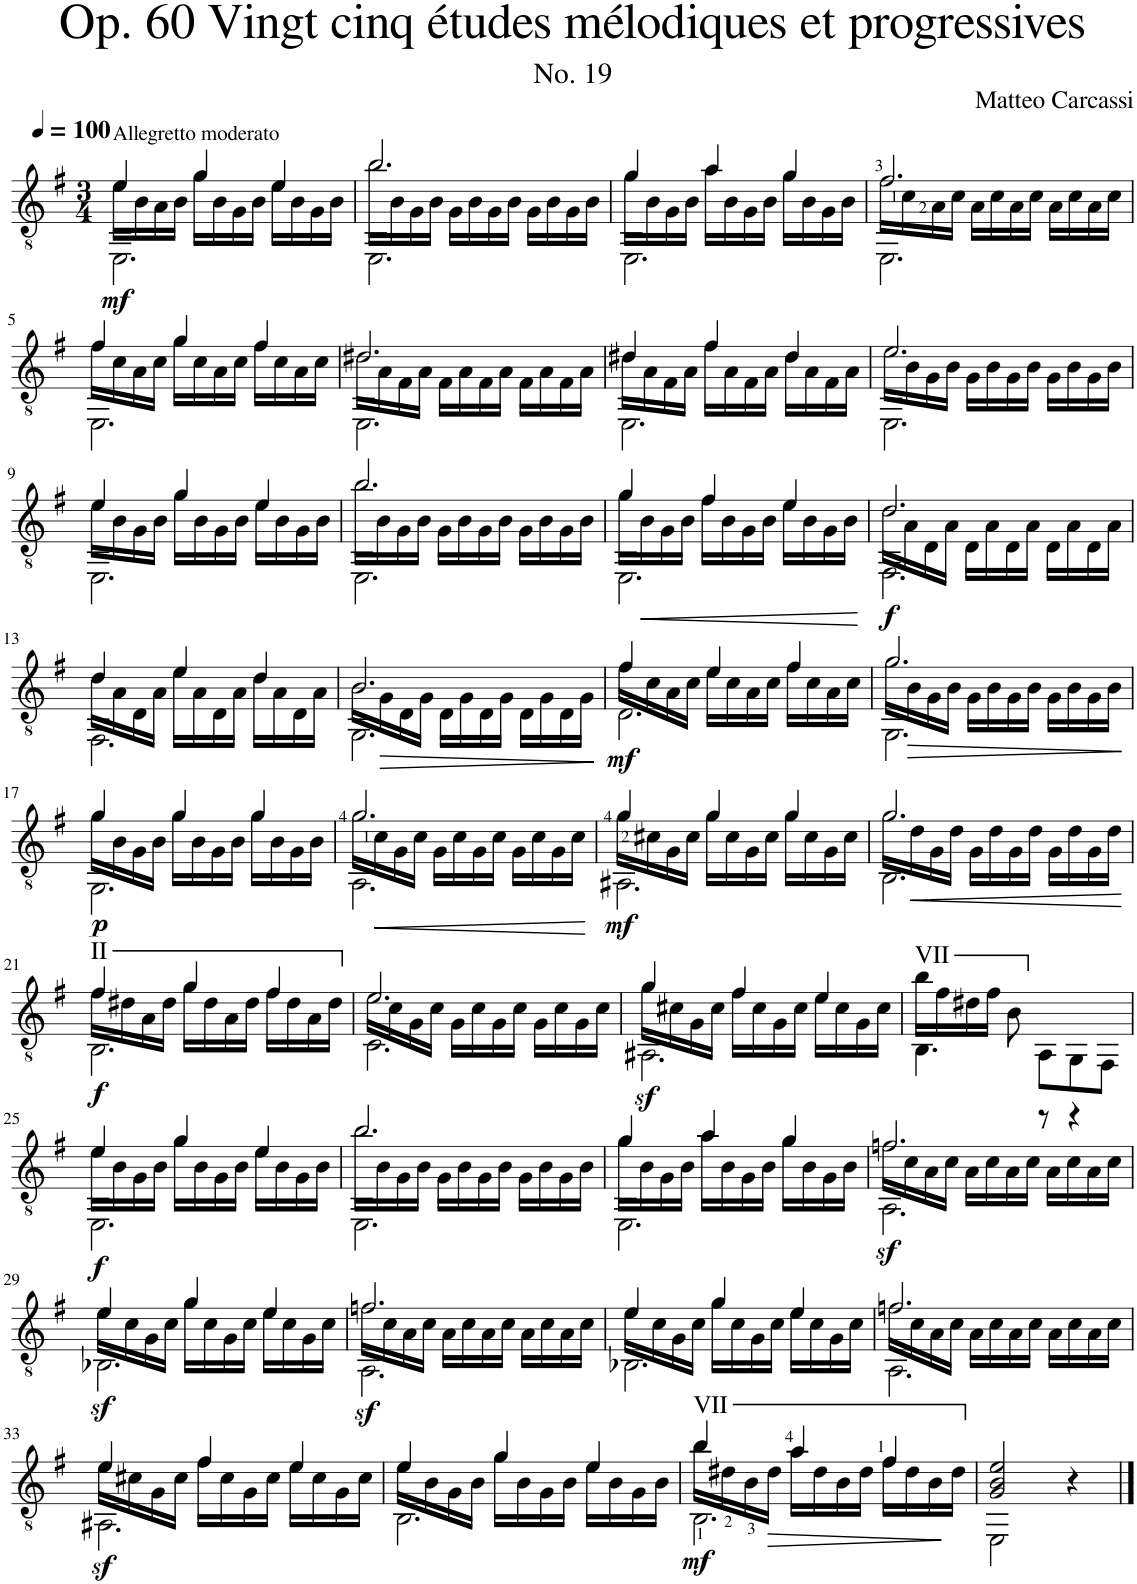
**kern	**dynam
*part1	*part1
*staff1	*staff1
*I"Classical Guitar	*
*I'Guit.	*
*clefGv2	*
*k[f#]	*
*M3/4	*
*MM100	*
=1	=1
*^	*
*	*^	*
!LO:TX:a:t=Allegretto moderato	!	!	!
!	!	!	!LO:DY:b
4e/	2.EE\	16e\LL	mf
.	.	16B\	.
.	.	16A\	.
.	.	16B\JJ	.
4g/	.	16g\LL	.
.	.	16B\	.
.	.	16G\	.
.	.	16B\JJ	.
4e/	.	16e\LL	.
.	.	16B\	.
.	.	16G\	.
.	.	16B\JJ	.
=2	=2	=2	=2
2.b/	2.EE\	16b\LL	.
.	.	16B\	.
.	.	16G\	.
.	.	16B\JJ	.
.	.	16G\LL	.
.	.	16B\	.
.	.	16G\	.
.	.	16B\JJ	.
.	.	16G\LL	.
.	.	16B\	.
.	.	16G\	.
.	.	16B\JJ	.
=3	=3	=3	=3
4g/	2.EE\	16g\LL	.
.	.	16B\	.
.	.	16G\	.
.	.	16B\JJ	.
4a/	.	16a\LL	.
.	.	16B\	.
.	.	16G\	.
.	.	16B\JJ	.
4g/	.	16g\LL	.
.	.	16B\	.
.	.	16G\	.
.	.	16B\JJ	.
=4	=4	=4	=4
2.f#/	2.EE\	16f#\LL	.
.	.	16c\	.
.	.	16A\	.
.	.	16c\JJ	.
.	.	16A\LL	.
.	.	16c\	.
.	.	16A\	.
.	.	16c\JJ	.
.	.	16A\LL	.
.	.	16c\	.
.	.	16A\	.
.	.	16c\JJ	.
!!LO:LB:g=z	!!	!!
=5	=5	=5	=5
4f#/	2.EE\	16f#\LL	.
.	.	16c\	.
.	.	16A\	.
.	.	16c\JJ	.
4g/	.	16g\LL	.
.	.	16c\	.
.	.	16A\	.
.	.	16c\JJ	.
4f#/	.	16f#\LL	.
.	.	16c\	.
.	.	16A\	.
.	.	16c\JJ	.
=6	=6	=6	=6
2.d#X/	2.EE\	16d#\LL	.
.	.	16A\	.
.	.	16F#\	.
.	.	16A\JJ	.
.	.	16F#\LL	.
.	.	16A\	.
.	.	16F#\	.
.	.	16A\JJ	.
.	.	16F#\LL	.
.	.	16A\	.
.	.	16F#\	.
.	.	16A\JJ	.
=7	=7	=7	=7
4d#X/	2.EE\	16d#\LL	.
.	.	16A\	.
.	.	16F#\	.
.	.	16A\JJ	.
4f#/	.	16f#\LL	.
.	.	16A\	.
.	.	16F#\	.
.	.	16A\JJ	.
4d#/	.	16d#\LL	.
.	.	16A\	.
.	.	16F#\	.
.	.	16A\JJ	.
=8	=8	=8	=8
2.e/	2.EE\	16e\LL	.
.	.	16B\	.
.	.	16G\	.
.	.	16B\JJ	.
.	.	16G\LL	.
.	.	16B\	.
.	.	16G\	.
.	.	16B\JJ	.
.	.	16G\LL	.
.	.	16B\	.
.	.	16G\	.
.	.	16B\JJ	.
!!LO:LB:g=z	!!	!!
=9	=9	=9	=9
4e/	2.EE\	16e\LL	.
.	.	16B\	.
.	.	16G\	.
.	.	16B\JJ	.
4g/	.	16g\LL	.
.	.	16B\	.
.	.	16G\	.
.	.	16B\JJ	.
4e/	.	16e\LL	.
.	.	16B\	.
.	.	16G\	.
.	.	16B\JJ	.
=10	=10	=10	=10
2.b/	2.EE\	16b\LL	.
.	.	16B\	.
.	.	16G\	.
.	.	16B\JJ	.
.	.	16G\LL	.
.	.	16B\	.
.	.	16G\	.
.	.	16B\JJ	.
.	.	16G\LL	.
.	.	16B\	.
.	.	16G\	.
.	.	16B\JJ	.
=11	=11	=11	=11
4g/	2.EE\	16g\LL	.
!	!	!	!LO:HP:b
.	.	16B\	<
.	.	16G\	.
.	.	16B\JJ	.
4f#/	.	16f#\LL	.
.	.	16B\	.
.	.	16G\	.
.	.	16B\JJ	.
4e/	.	16e\LL	.
.	.	16B\	.
.	.	16G\	.
.	.	16B\JJ	.
=12	=12	=12	=12
!	!	!	!LO:DY:b
2.d/	2.FF#\	16d\LL	f
.	.	16A\	.
.	.	16D\	.
.	.	16A\JJ	.
.	.	16D\LL	.
.	.	16A\	.
.	.	16D\	.
.	.	16A\JJ	.
.	.	16D\LL	.
.	.	16A\	.
.	.	16D\	.
.	.	16A\JJ	.
!!LO:LB:g=z	!!	!!
=13	=13	=13	=13
4d/	2.FF#\	16d\LL	.
.	.	16A\	.
.	.	16D\	.
.	.	16A\JJ	.
4e/	.	16e\LL	.
.	.	16A\	.
.	.	16D\	.
.	.	16A\JJ	.
4d/	.	16d\LL	.
.	.	16A\	.
.	.	16D\	.
.	.	16A\JJ	.
=14	=14	=14	=14
2.B/	2.GG\	16B\LL	.
!	!	!	!LO:HP:b
.	.	16G\	>
.	.	16D\	.
.	.	16G\JJ	.
.	.	16D\LL	.
.	.	16G\	.
.	.	16D\	.
.	.	16G\JJ	.
.	.	16D\LL	.
.	.	16G\	.
.	.	16D\	.
.	.	16G\JJ	.
*v	*v	*v	*
.	[
=15	=15
*^	*
*	*^	*
!	!	!	!LO:DY:b
4f#/	2.D\	16f#\LL	mf
.	.	16c\	.
.	.	16A\	.
.	.	16c\JJ	.
4e/	.	16e\LL	.
.	.	16c\	.
.	.	16A\	.
.	.	16c\JJ	.
4f#/	.	16f#\LL	.
.	.	16c\	.
.	.	16A\	.
.	.	16c\JJ	.
=16	=16	=16	=16
2.g/	2.GG\	16g\LL	.
!	!	!	!LO:HP:b
.	.	16B\	>
.	.	16G\	.
.	.	16B\JJ	.
.	.	16G\LL	.
.	.	16B\	.
.	.	16G\	.
.	.	16B\JJ	.
.	.	16G\LL	.
.	.	16B\	.
.	.	16G\	.
.	.	16B\JJ	.
*v	*v	*v	*
.	]
!!LO:LB:g=z
=17	=17
*^	*
*	*^	*
!	!	!	!LO:DY:b
4g/	2.GG\	16g\LL	p
.	.	16B\	.
.	.	16G\	.
.	.	16B\JJ	.
4g/	.	16g\LL	.
.	.	16B\	.
.	.	16G\	.
.	.	16B\JJ	.
4g/	.	16g\LL	.
.	.	16B\	.
.	.	16G\	.
.	.	16B\JJ	.
=18	=18	=18	=18
2.g/	2.AA\	16g\LL	.
!	!	!	!LO:HP:b
.	.	16c\	<
.	.	16G\	.
.	.	16c\JJ	.
.	.	16G\LL	.
.	.	16c\	.
.	.	16G\	.
.	.	16c\JJ	.
.	.	16G\LL	.
.	.	16c\	.
.	.	16G\	.
.	.	16c\JJ	.
*v	*v	*v	*
.	]
=19	=19
*^	*
*	*^	*
!	!	!	!LO:DY:b
4g/	2.AA#X\	16g\LL	mf
.	.	16c#X\	.
.	.	16G\	.
.	.	16c#\JJ	.
4g/	.	16g\LL	.
.	.	16c#\	.
.	.	16G\	.
.	.	16c#\JJ	.
4g/	.	16g\LL	.
.	.	16c#\	.
.	.	16G\	.
.	.	16c#\JJ	.
=20	=20	=20	=20
2.g/	2.BB\	16g\LL	.
!	!	!	!LO:HP:b
.	.	16d\	<
.	.	16G\	.
.	.	16d\JJ	.
.	.	16G\LL	.
.	.	16d\	.
.	.	16G\	.
.	.	16d\JJ	.
.	.	16G\LL	.
.	.	16d\	.
.	.	16G\	.
.	.	16d\JJ	.
*v	*v	*v	*
.	[
!!LO:LB:g=z
=21	=21
*^	*
*	*^	*
!LO:TX:a:t=II	!	!	!
!	!	!	!LO:DY:b
4f#/	2.BB\	16f#\LL	f
.	.	16d#X\	.
.	.	16A\	.
.	.	16d#\JJ	.
4g/	.	16g\LL	.
.	.	16d#\	.
.	.	16A\	.
.	.	16d#\JJ	.
4f#/	.	16f#\LL	.
.	.	16d#\	.
.	.	16A\	.
.	.	16d#\JJ	.
=22	=22	=22	=22
2.e/	2.C\	16e\LL	.
.	.	16c\	.
.	.	16G\	.
.	.	16c\JJ	.
.	.	16G\LL	.
.	.	16c\	.
.	.	16G\	.
.	.	16c\JJ	.
.	.	16G\LL	.
.	.	16c\	.
.	.	16G\	.
.	.	16c\JJ	.
=23	=23	=23	=23
!	!	!	!LO:DY:b
4g/	2.AA#X\	16g\LL	sf
.	.	16c#X\	.
.	.	16G\	.
.	.	16c#\JJ	.
4f#/	.	16f#\LL	.
.	.	16c#\	.
.	.	16G\	.
.	.	16c#\JJ	.
4e/	.	16e\LL	.
.	.	16c#\	.
.	.	16G\	.
.	.	16c#\JJ	.
=24	=24	=24	=24
!LO:TX:a:t=VII	!	!	!
2.ryy	4.BB\	16b\LL	.
.	.	16f#\	.
.	.	16d#X\	.
.	.	16f#\JJ	.
.	.	8B\	.
.	8AA\L	8r	.
.	8GG\	4r	.
.	8FF#\J	.	.
!!LO:LB:g=z	!!	!!
=25	=25	=25	=25
!	!	!	!LO:DY:b
4e/	2.EE\	16e\LL	f
.	.	16B\	.
.	.	16G\	.
.	.	16B\JJ	.
4g/	.	16g\LL	.
.	.	16B\	.
.	.	16G\	.
.	.	16B\JJ	.
4e/	.	16e\LL	.
.	.	16B\	.
.	.	16G\	.
.	.	16B\JJ	.
=26	=26	=26	=26
2.b/	2.EE\	16b\LL	.
.	.	16B\	.
.	.	16G\	.
.	.	16B\JJ	.
.	.	16G\LL	.
.	.	16B\	.
.	.	16G\	.
.	.	16B\JJ	.
.	.	16G\LL	.
.	.	16B\	.
.	.	16G\	.
.	.	16B\JJ	.
=27	=27	=27	=27
4g/	2.EE\	16g\LL	.
.	.	16B\	.
.	.	16G\	.
.	.	16B\JJ	.
4a/	.	16a\LL	.
.	.	16B\	.
.	.	16G\	.
.	.	16B\JJ	.
4g/	.	16g\LL	.
.	.	16B\	.
.	.	16G\	.
.	.	16B\JJ	.
=28	=28	=28	=28
!	!	!	!LO:DY:b
2.fn/	2.AA\	16f\LL	sf
.	.	16c\	.
.	.	16A\	.
.	.	16c\JJ	.
.	.	16A\LL	.
.	.	16c\	.
.	.	16A\	.
.	.	16c\JJ	.
.	.	16A\LL	.
.	.	16c\	.
.	.	16A\	.
.	.	16c\JJ	.
!!LO:LB:g=z	!!	!!
=29	=29	=29	=29
!	!	!	!LO:DY:b
4e/	2.BB-X\	16e\LL	sf
.	.	16c\	.
.	.	16G\	.
.	.	16c\JJ	.
4g/	.	16g\LL	.
.	.	16c\	.
.	.	16G\	.
.	.	16c\JJ	.
4e/	.	16e\LL	.
.	.	16c\	.
.	.	16G\	.
.	.	16c\JJ	.
=30	=30	=30	=30
!	!	!	!LO:DY:b
2.fn/	2.AA\	16f\LL	sf
.	.	16c\	.
.	.	16A\	.
.	.	16c\JJ	.
.	.	16A\LL	.
.	.	16c\	.
.	.	16A\	.
.	.	16c\JJ	.
.	.	16A\LL	.
.	.	16c\	.
.	.	16A\	.
.	.	16c\JJ	.
=31	=31	=31	=31
4e/	2.BB-X\	16e\LL	.
.	.	16c\	.
.	.	16G\	.
.	.	16c\JJ	.
4g/	.	16g\LL	.
.	.	16c\	.
.	.	16G\	.
.	.	16c\JJ	.
4e/	.	16e\LL	.
.	.	16c\	.
.	.	16G\	.
.	.	16c\JJ	.
=32	=32	=32	=32
2.fn/	2.AA\	16f\LL	.
.	.	16c\	.
.	.	16A\	.
.	.	16c\JJ	.
.	.	16A\LL	.
.	.	16c\	.
.	.	16A\	.
.	.	16c\JJ	.
.	.	16A\LL	.
.	.	16c\	.
.	.	16A\	.
.	.	16c\JJ	.
!!LO:LB:g=z	!!	!!
=33	=33	=33	=33
!	!	!	!LO:DY:b
4e/	2.AA#X\	16e\LL	sf
.	.	16c#X\	.
.	.	16G\	.
.	.	16c#\JJ	.
4f#/	.	16f#\LL	.
.	.	16c#\	.
.	.	16G\	.
.	.	16c#\JJ	.
4e/	.	16e\LL	.
.	.	16c#\	.
.	.	16G\	.
.	.	16c#\JJ	.
=34	=34	=34	=34
4e/	2.BB\	16e\LL	.
.	.	16B\	.
.	.	16G\	.
.	.	16B\JJ	.
4g/	.	16g\LL	.
.	.	16B\	.
.	.	16G\	.
.	.	16B\JJ	.
4e/	.	16e\LL	.
.	.	16B\	.
.	.	16G\	.
.	.	16B\JJ	.
=35	=35	=35	=35
!LO:TX:a:t=VII	!	!	!
!	!	!	!LO:DY:b
4b/	2.BB\	16b\LL	mf
.	.	16d#X\	.
.	.	16B\	.
.	.	16d#\JJ	.
4a/	.	16a\LL	.
.	.	16d#\	.
.	.	16B\	.
.	.	16d#\JJ	.
4f#/	.	16f#\LL	.
.	.	16d#\	.
.	.	16B\	.
.	.	16d#\JJ	[
*	*v	*v	*
=36	=36	=36
2G/ 2B/ 2e/	2EE\	.
4r	4ryy	.
*v	*v	*
==	==
*-	*-
